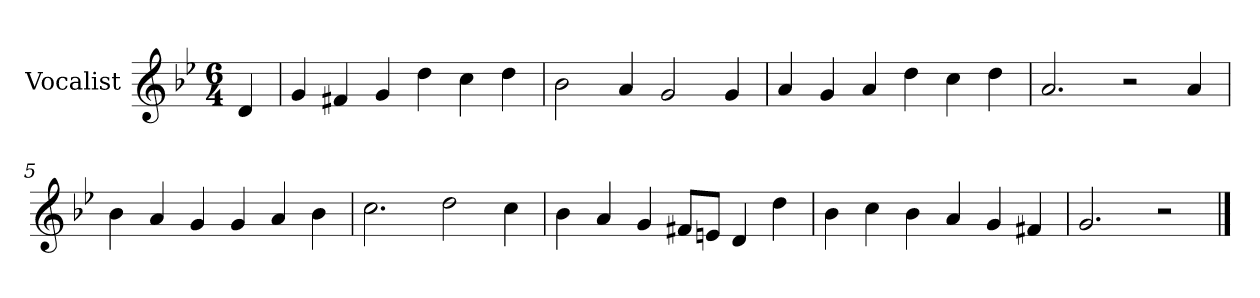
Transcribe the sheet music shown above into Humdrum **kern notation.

**kern
*part1
*staff1
*I"Vocalist
*k[b-e-]
*g:
*M6/4
=
4d
=1
4g
4f#X
4g
4dd
4cc
4dd
=2
2b-
4a
2g
4g
=3
4a
4g
4a
4dd
4cc
4dd
=4
2.a
2r
4a
=5
4b-
4a
4g
4g
4a
4b-
=6
2.cc
2dd
4cc
=7
4b-
4a
4g
8f#XL
8enJ
4d
4dd
=8
4b-
4cc
4b-
4a
4g
4f#X
=9
2.g
2r
==
*-
